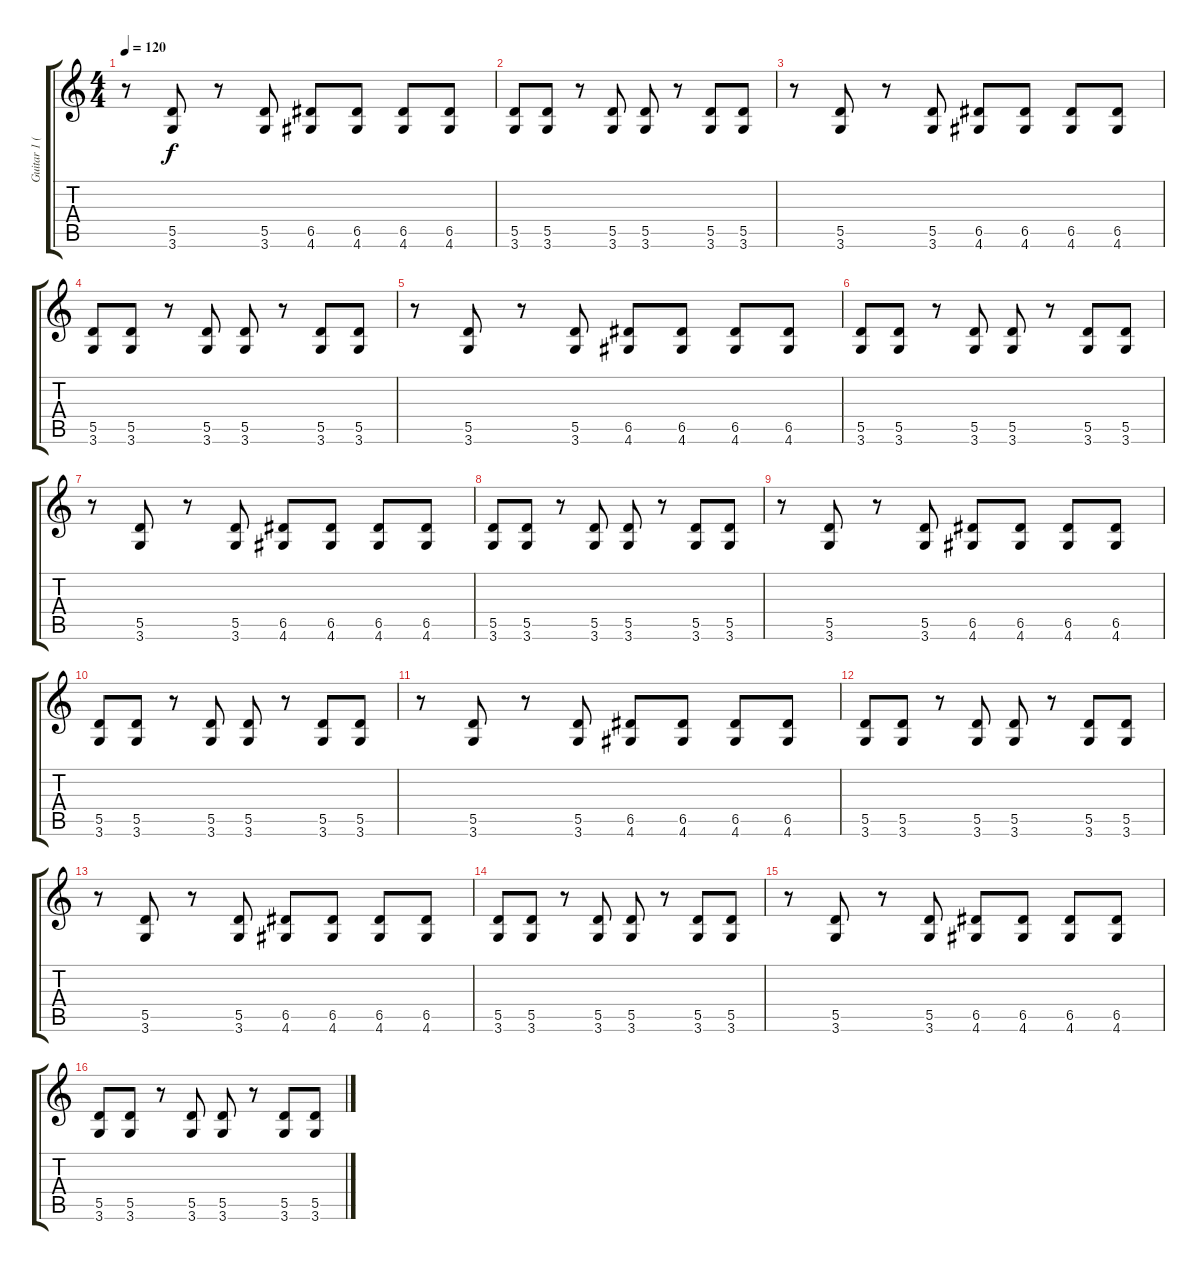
\track ("Guitar 1 (Christofer Johnsson)" "Guitar 1 (") {instrument distortionguitar}
\staff {score tabs}
\tuning (E4 B3 G3 D3 A2 E2) {hide}
\ts (4 4)
\tempo 120
\clef g2
\ks c
r.8{dy f} (5.5 3.6).8 r.8 (5.5 3.6).8 (6.5 4.6).8 (6.5 4.6).8 (6.5 4.6).8 (6.5 4.6).8 |
(5.5 3.6).8 (5.5 3.6).8 r.8 (5.5 3.6).8 (5.5 3.6).8 r.8 (5.5 3.6).8 (5.5 3.6).8 |
r.8 (5.5 3.6).8 r.8 (5.5 3.6).8 (6.5 4.6).8 (6.5 4.6).8 (6.5 4.6).8 (6.5 4.6).8 |
(5.5 3.6).8 (5.5 3.6).8 r.8 (5.5 3.6).8 (5.5 3.6).8 r.8 (5.5 3.6).8 (5.5 3.6).8 |
r.8 (5.5 3.6).8 r.8 (5.5 3.6).8 (6.5 4.6).8 (6.5 4.6).8 (6.5 4.6).8 (6.5 4.6).8 |
(5.5 3.6).8 (5.5 3.6).8 r.8 (5.5 3.6).8 (5.5 3.6).8 r.8 (5.5 3.6).8 (5.5 3.6).8 |
r.8 (5.5 3.6).8 r.8 (5.5 3.6).8 (6.5 4.6).8 (6.5 4.6).8 (6.5 4.6).8 (6.5 4.6).8 |
(5.5 3.6).8 (5.5 3.6).8 r.8 (5.5 3.6).8 (5.5 3.6).8 r.8 (5.5 3.6).8 (5.5 3.6).8 |
r.8 (5.5 3.6).8 r.8 (5.5 3.6).8 (6.5 4.6).8 (6.5 4.6).8 (6.5 4.6).8 (6.5 4.6).8 |
(5.5 3.6).8{volume 12} (5.5 3.6).8 r.8 (5.5 3.6).8 (5.5 3.6).8 r.8 (5.5 3.6).8 (5.5 3.6).8 |
r.8 (5.5 3.6).8 r.8 (5.5 3.6).8 (6.5 4.6).8 (6.5 4.6).8 (6.5 4.6).8 (6.5 4.6).8 |
(5.5 3.6).8{volume 10} (5.5 3.6).8 r.8 (5.5 3.6).8 (5.5 3.6).8 r.8 (5.5 3.6).8 (5.5 3.6).8 |
r.8 (5.5 3.6).8 r.8 (5.5 3.6).8 (6.5 4.6).8 (6.5 4.6).8 (6.5 4.6).8 (6.5 4.6).8 |
(5.5 3.6).8{volume 8} (5.5 3.6).8 r.8 (5.5 3.6).8 (5.5 3.6).8 r.8 (5.5 3.6).8 (5.5 3.6).8 |
r.8 (5.5 3.6).8 r.8 (5.5 3.6).8 (6.5 4.6).8 (6.5 4.6).8 (6.5 4.6).8 (6.5 4.6).8 |
(5.5 3.6).8{volume 6} (5.5 3.6).8 r.8 (5.5 3.6).8 (5.5 3.6).8 r.8 (5.5 3.6).8 (5.5 3.6).8
